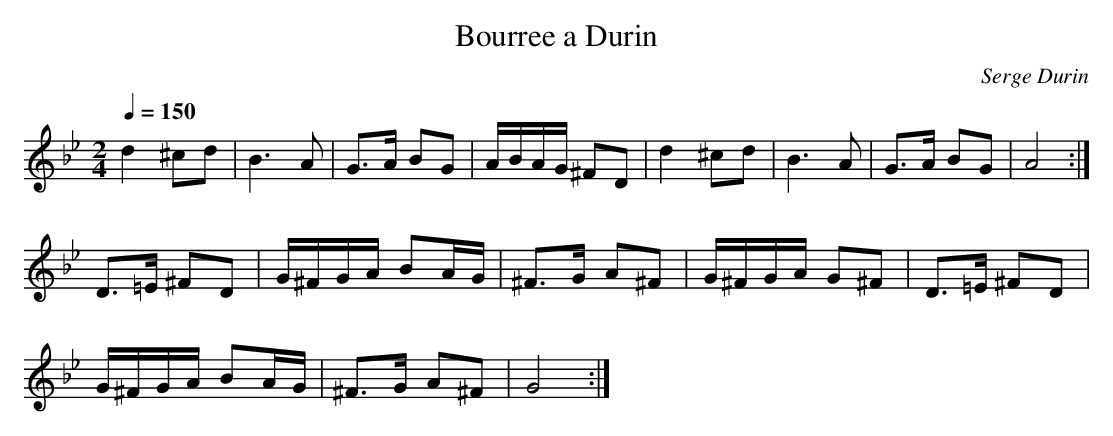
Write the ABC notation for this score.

X:1
T:Bourree a Durin
C:Serge Durin
Q:1/4=150
M:2/4
K:Bb
d4^c2d2|B6A2|G3A B2G2|ABAG ^F2D2|d4^c2d2|B6 A2|G3A B2G2|A8:|
D3=E ^F2D2|G^FGA B2AG|^F3G A2^F2|G^FGA G2^F2|D3=E ^F2D2|
G^FGA B2AG|^F3G A2^F2|G8:|
